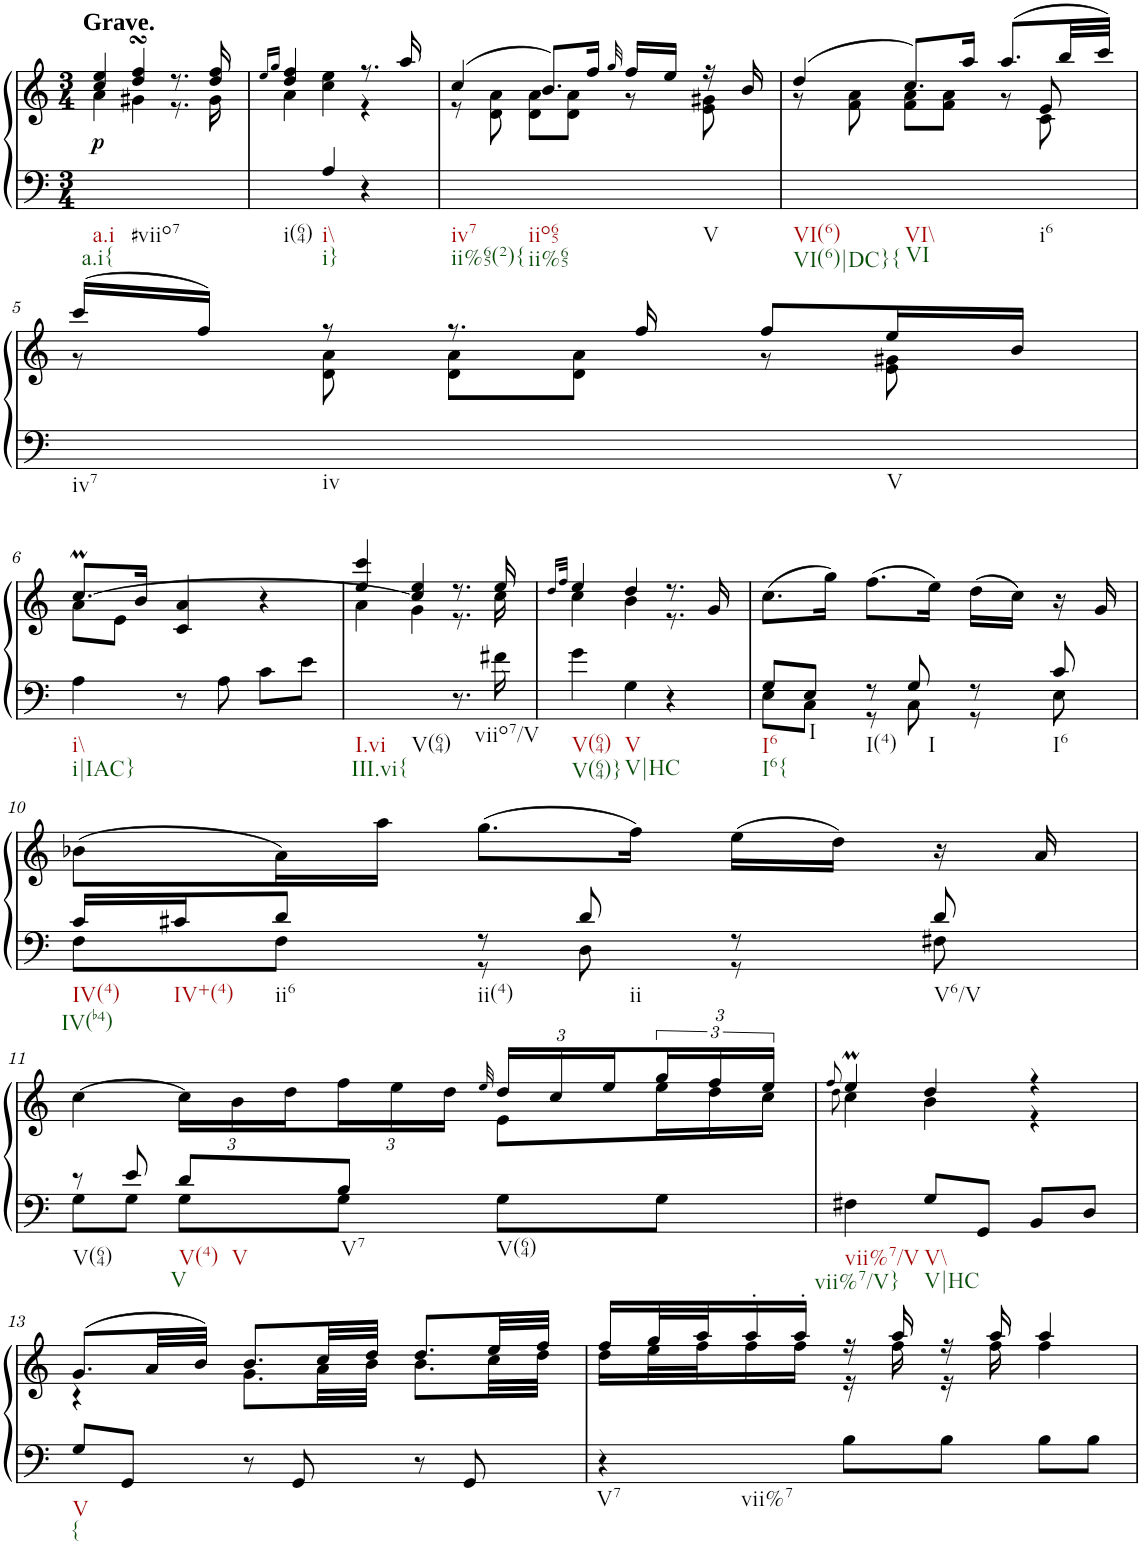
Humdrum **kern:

**kern	**kern	**dynam
*part1	*part1	*part1
*staff2	*staff1	*staff1/2
*I"unbenannt1	*	*
*clefF4	*clefG2	*
*k[]	*k[]	*
*M3/4	*M3/4	*
=1	=1	=1
*	*^	*
!	!LO:TX:a:B:t=Grave.	!	!
!LO:TX:b:t=a.i	!	!	!
!LO:TX:b:t=a.i{	!	!	!
!LO:TX:b:t=#viio7	!	!	!
!	!	!	!LO:DY:b
2ryy	4cc/ 4ee/	4a\	p
.	4dd/sSSS 4ff/sSSS	4g#X\	.
4ryy	8.r	8.r	.
.	16dd/ 16ff/	16g#\	.
=2	=2	=2	=2
.	16qee/LL	.	.
.	16qgg/JJ	.	.
!LO:TX:b:t=i(64)	!	!	!
4ryy	4dd/ 4ff/	4a\	.
!LO:TX:b:t=i\\	!	!	!
!LO:TX:b:t=i}	!	!	!
4A/	4cc\ 4ee\	4ryy	.
4r	8.r	4r	.
.	16aa/	.	.
=3	=3	=3	=3
!LO:TX:b:t=iv7	!	!	!
!LO:TX:b:t=ii%65(2){	!	!	!
!LO:TX:b:t=iio65	!	!	!
!LO:TX:b:t=ii%65	!	!	!
2ryy	(4cc/	8r	.
.	.	8d\ 8a\	.
.	8.b/L)	8d\ 8a\L	.
.	.	8d\ 8a\J	.
.	16ff/Jk	.	.
.	32qgg/	.	.
!LO:TX:b:t=V	!	!	!
4ryy	16ff/LL	8r	.
.	16ee/JJ	.	.
.	16r	8e\ 8g#X\	.
.	16b/	.	.
=4	=4	=4	=4
*	*	*^	*
!LO:TX:b:t=VI(6)	!	!	!	!
!LO:TX:b:t=VI(6)|DC}{	!	!	!	!
!LO:TX:b:t=VI\\	!	!	!	!
!LO:TX:b:t=VI	!	!	!	!
2ryy	(4dd/	8r	8ryy	.
*	*	*v	*v	*
.	.	8f\ 8a\	.
.	8.cc/L)	8f\ 8a\L	.
.	.	8f\ 8a\J	.
.	16aa/Jk	.	.
!LO:TX:b:t=i6	!	!	!
4ryy	(8.aa/L	8r	.
*	*	*^	*
.	.	8c\	8e/	.
.	32bb/LL	.	.	.
.	32ccc/JJJ)	.	.	.
*	*	*v	*v	*
!!LO:LB:g=z
=5	=5	=5	=5
!LO:TX:b:t=iv7	!	!	!
!LO:TX:b:t=iv	!	!	!
2ryy	(16ccc/LL	8r	.
.	16ff/JJ)	.	.
.	8r	8d\ 8a\	.
.	8.r	8d\ 8a\L	.
.	.	8d\ 8a\J	.
.	16ff/	.	.
!LO:TX:b:t=V	!	!	!
4ryy	8ff/L	8r	.
.	16ee/L	8e\ 8g#X\	.
.	16b/JJ	.	.
!!LO:LB:g=z	!!
=6	=6	=6	=6
!LO:TX:b:t=i\\	!	!	!
!LO:TX:b:t=i|IAC}	!	!	!
4A\	[8.ccM/L	8a\L	.
.	.	8e\J	.
.	16b/Jk	.	.
8r	4c/ 4a/	2ryy	.
8A\	.	.	.
8c\L	4r	.	.
8e\J	.	.	.
=7	=7	=7	=7
!LO:TX:b:t=I.vi	!	!	!
!LO:TX:b:t=III.vi{	!	!	!
!LO:TX:b:t=V(64)	!	!	!
2ryy	4ee/ 4ccc/	4a\	.
.	4cc/] 4ee/	4g\	.
8.r	8.r	8.r	.
!LO:TX:b:t=viio7/V	!	!	!
16f#X\	16ee/	16cc\	.
=8	=8	=8	=8
.	16qdd/LL	.	.
.	32qff/JJk	.	.
!LO:TX:b:t=V(64)	!	!	!
!LO:TX:b:t=V(64)}	!	!	!
4g\	4ee/	4cc\	.
!LO:TX:b:t=V	!	!	!
!LO:TX:b:t=V|HC	!	!	!
4G\	4dd/	4b\	.
4r	8.r	8.r	.
.	16g/	16ryy	.
=9	=9	=9	=9
*^	*	*	*
!LO:TX:b:t=I6	!	!	!	!
!LO:TX:b:t=I6{	!	!	!	!
*	*	*v	*v	*
8G/L	8E\L	(8.cc\L	.
!LO:TX:b:t=I	!	!	!
8E/J	8C\J	.	.
.	.	16gg\Jk)	.
!LO:TX:b:t=I(4)	!	!	!
8r	8r	(8.ff\L	.
!LO:TX:b:t=I	!	!	!
8G/	8C\	.	.
.	.	16ee\Jk)	.
8r	8r	(16dd\LL	.
.	.	16cc\JJ)	.
!LO:TX:b:t=I6	!	!	!
8c/	8E\	16r	.
.	.	16g/	.
!!LO:LB:g=z
=10	=10	=10	=10
!LO:TX:b:t=IV(4)	!	!	!
!LO:TX:b:t=IV(b4)	!	!	!
16c/LL	8F\L	(8b-X\L	.
!LO:TX:b:t=IV+(4)	!	!	!
16c#X/J	.	.	.
!LO:TX:b:t=ii6	!	!	!
8d/J	8F\J	16a\L)	.
.	.	16aa\JJ	.
!LO:TX:b:t=ii(4)	!	!	!
8r	8r	(8.gg\L	.
!LO:TX:b:t=ii	!	!	!
8d/	8D\	.	.
.	.	16ff\Jk)	.
8r	8r	(16ee\LL	.
.	.	16dd\JJ)	.
!LO:TX:b:t=V6/V	!	!	!
8d/	8F#X\	16r	.
.	.	16a/	.
!!LO:LB:g=z
=11	=11	=11	=11
*	*	*^	*
!LO:TX:b:t=V(64)	!	!	!	!
8r	8G\L	[4cc\	2ryy	.
8e/	8G\J	.	.	.
*	*	*Xbrackettup	*	*
!LO:TX:b:t=V(4)	!	!	!	!
!LO:TX:b:t=V	!	!	!	!
!LO:TX:b:t=V	!	!	!	!
8d/L	8G\L	24cc\LL]	.	.
.	.	24b\	.	.
.	.	24dd\	.	.
!LO:TX:b:t=V7	!	!	!	!
8B/J	8G\J	24ff\	.	.
.	.	24ee\	.	.
.	.	24dd\JJ	.	.
.	.	32qee/	.	.
!LO:TX:b:t=V(64)	!	!	!	!
4ryy	8G\L	24dd/LL	8e\L	.
.	.	24cc/	.	.
.	.	24ee/	.	.
*	*	*	*brackettup	*
.	8G\J	24gg/	24ee\L	.
.	.	24ff/	24dd\	.
.	.	24ee/JJ	24cc\JJ	.
*v	*v	*	*	*
=12	=12	=12	=12
.	8qff/	8qdd\	.
!LO:TX:b:t=vii%7/V	!	!	!
!LO:TX:b:t=vii%7/V}	!	!	!
4F#X\	4eem/	4cc\	.
!LO:TX:b:t=V\\	!	!	!
!LO:TX:b:t=V|HC	!	!	!
8G/L	4dd/	4b\	.
8GG/J	.	.	.
8BB/L	4r	4r	.
8D/J	.	.	.
!!LO:LB:g=z	!!
=13	=13	=13	=13
!LO:TX:b:t=V	!	!	!
!LO:TX:b:t={	!	!	!
8G/L	(8.g/L	4r	.
8GG/J	.	.	.
.	32a/LL	.	.
.	32b/JJJ)	.	.
8r	8.b/L	8.g\L	.
8GG/	.	.	.
.	32cc/LL	32a\LL	.
.	32dd/JJJ	32b\JJJ	.
8r	8.dd/L	8.b\L	.
8GG/	.	.	.
.	32ee/LL	32cc\LL	.
.	32ff/JJJ	32dd\JJJ	.
=14	=14	=14	=14
!LO:TX:b:t=V7	!	!	!
!LO:TX:b:t=vii%7	!	!	!
4r	16ff/LL	16dd\LL	.
.	32gg/L	32ee\L	.
.	32aa/J	32ff\J	.
.	16aa'/	16ff\	.
.	16aa'/JJ	16ff\JJ	.
8B\L	16r	16r	.
.	16aa/	16ff\	.
8B\J	16r	16r	.
.	16aa/	16ff\	.
8B\L	4aa/	4ff\	.
8B\J	.	.	.
*	*v	*v	*
=	=	=
*-	*-	*-
